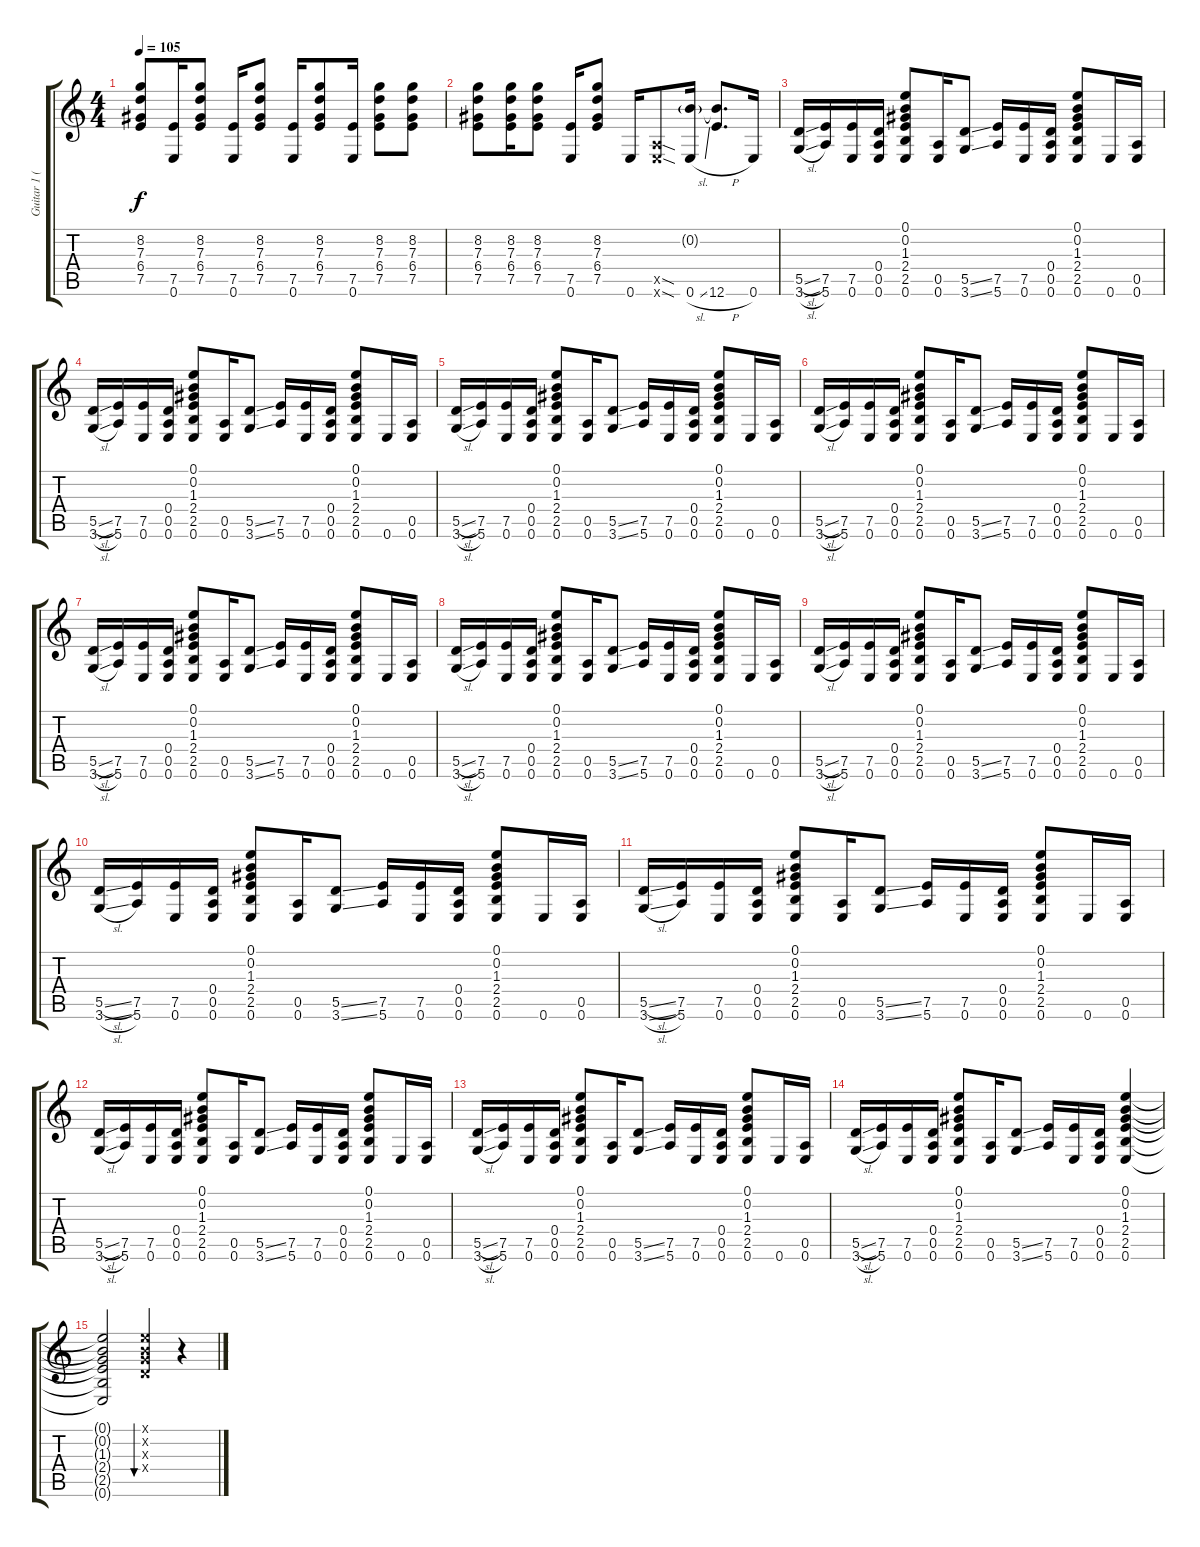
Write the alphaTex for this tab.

\track ("Guitar 1 (Overdrive)" "Guitar 1 (") {instrument overdrivenguitar}
\staff {score tabs}
\tuning (E4 B3 G3 D3 A2 E2) {hide}
\ts (4 4)
\tempo 105
\clef g2
\ks c
(8.2 7.3 6.4 7.5).8{dy f} (7.5 0.6).16 (8.2 7.3 6.4 7.5).8 (7.5 0.6).16 (8.2 7.3 6.4 7.5).8 (7.5 0.6).16 (8.2 7.3 6.4 7.5).8 (7.5 0.6).16 (8.2 7.3 6.4 7.5).8 (8.2 7.3 6.4 7.5).8 |
(8.2 7.3 6.4 7.5).8 (8.2 7.3 6.4 7.5).16 (8.2 7.3 6.4 7.5).8 (7.5 0.6).16 (8.2 7.3 6.4 7.5).8 0.6.16 (0.5{sod x} 0.6{sod x}).8 (0.2{g} 0.6{sl}).16 (0.2{t} 12.6{h}).8{d} 0.6.16 |
(5.5{sl} 3.6{sl}).16 (7.5 5.6).16 (7.5 0.6).16 (0.4 0.5 0.6).16 (0.1 0.2 1.3 2.4 2.5 0.6).8 (0.5 0.6).16 (5.5{ss} 3.6{ss}).8 (7.5 5.6).16 (7.5 0.6).16 (0.4 0.5 0.6).16 (0.1 0.2 1.3 2.4 2.5 0.6).8 0.6.16 (0.5 0.6).16 |
(5.5{sl} 3.6{sl}).16 (7.5 5.6).16 (7.5 0.6).16 (0.4 0.5 0.6).16 (0.1 0.2 1.3 2.4 2.5 0.6).8 (0.5 0.6).16 (5.5{ss} 3.6{ss}).8 (7.5 5.6).16 (7.5 0.6).16 (0.4 0.5 0.6).16 (0.1 0.2 1.3 2.4 2.5 0.6).8 0.6.16 (0.5 0.6).16 |
(5.5{sl} 3.6{sl}).16 (7.5 5.6).16 (7.5 0.6).16 (0.4 0.5 0.6).16 (0.1 0.2 1.3 2.4 2.5 0.6).8 (0.5 0.6).16 (5.5{ss} 3.6{ss}).8 (7.5 5.6).16 (7.5 0.6).16 (0.4 0.5 0.6).16 (0.1 0.2 1.3 2.4 2.5 0.6).8 0.6.16 (0.5 0.6).16 |
(5.5{sl} 3.6{sl}).16 (7.5 5.6).16 (7.5 0.6).16 (0.4 0.5 0.6).16 (0.1 0.2 1.3 2.4 2.5 0.6).8 (0.5 0.6).16 (5.5{ss} 3.6{ss}).8 (7.5 5.6).16 (7.5 0.6).16 (0.4 0.5 0.6).16 (0.1 0.2 1.3 2.4 2.5 0.6).8 0.6.16 (0.5 0.6).16 |
(5.5{sl} 3.6{sl}).16 (7.5 5.6).16 (7.5 0.6).16 (0.4 0.5 0.6).16 (0.1 0.2 1.3 2.4 2.5 0.6).8 (0.5 0.6).16 (5.5{ss} 3.6{ss}).8 (7.5 5.6).16 (7.5 0.6).16 (0.4 0.5 0.6).16 (0.1 0.2 1.3 2.4 2.5 0.6).8 0.6.16 (0.5 0.6).16 |
(5.5{sl} 3.6{sl}).16 (7.5 5.6).16 (7.5 0.6).16 (0.4 0.5 0.6).16 (0.1 0.2 1.3 2.4 2.5 0.6).8 (0.5 0.6).16 (5.5{ss} 3.6{ss}).8 (7.5 5.6).16 (7.5 0.6).16 (0.4 0.5 0.6).16 (0.1 0.2 1.3 2.4 2.5 0.6).8 0.6.16 (0.5 0.6).16 |
(5.5{sl} 3.6{sl}).16 (7.5 5.6).16 (7.5 0.6).16 (0.4 0.5 0.6).16 (0.1 0.2 1.3 2.4 2.5 0.6).8 (0.5 0.6).16 (5.5{ss} 3.6{ss}).8 (7.5 5.6).16 (7.5 0.6).16 (0.4 0.5 0.6).16 (0.1 0.2 1.3 2.4 2.5 0.6).8 0.6.16 (0.5 0.6).16 |
(5.5{sl} 3.6{sl}).16 (7.5 5.6).16 (7.5 0.6).16 (0.4 0.5 0.6).16 (0.1 0.2 1.3 2.4 2.5 0.6).8 (0.5 0.6).16 (5.5{ss} 3.6{ss}).8 (7.5 5.6).16 (7.5 0.6).16 (0.4 0.5 0.6).16 (0.1 0.2 1.3 2.4 2.5 0.6).8 0.6.16 (0.5 0.6).16 |
(5.5{sl} 3.6{sl}).16 (7.5 5.6).16 (7.5 0.6).16 (0.4 0.5 0.6).16 (0.1 0.2 1.3 2.4 2.5 0.6).8 (0.5 0.6).16 (5.5{ss} 3.6{ss}).8 (7.5 5.6).16 (7.5 0.6).16 (0.4 0.5 0.6).16 (0.1 0.2 1.3 2.4 2.5 0.6).8 0.6.16 (0.5 0.6).16 |
(5.5{sl} 3.6{sl}).16 (7.5 5.6).16 (7.5 0.6).16 (0.4 0.5 0.6).16 (0.1 0.2 1.3 2.4 2.5 0.6).8 (0.5 0.6).16 (5.5{ss} 3.6{ss}).8 (7.5 5.6).16 (7.5 0.6).16 (0.4 0.5 0.6).16 (0.1 0.2 1.3 2.4 2.5 0.6).8 0.6.16 (0.5 0.6).16 |
(5.5{sl} 3.6{sl}).16 (7.5 5.6).16 (7.5 0.6).16 (0.4 0.5 0.6).16 (0.1 0.2 1.3 2.4 2.5 0.6).8 (0.5 0.6).16 (5.5{ss} 3.6{ss}).8 (7.5 5.6).16 (7.5 0.6).16 (0.4 0.5 0.6).16 (0.1 0.2 1.3 2.4 2.5 0.6).8 0.6.16 (0.5 0.6).16 |
(5.5{sl} 3.6{sl}).16 (7.5 5.6).16 (7.5 0.6).16 (0.4 0.5 0.6).16 (0.1 0.2 1.3 2.4 2.5 0.6).8 (0.5 0.6).16 (5.5{ss} 3.6{ss}).8 (7.5 5.6).16 (7.5 0.6).16 (0.4 0.5 0.6).16 (0.1 0.2 1.3 2.4 2.5 0.6).4 |
(0.1{t} 0.2{t} 1.3{t} 2.4{t} 2.5{t} 0.6{t}).2 (0.1{x} 0.2{x} 0.3{x} 0.4{x}).4{bu 60} r.4
